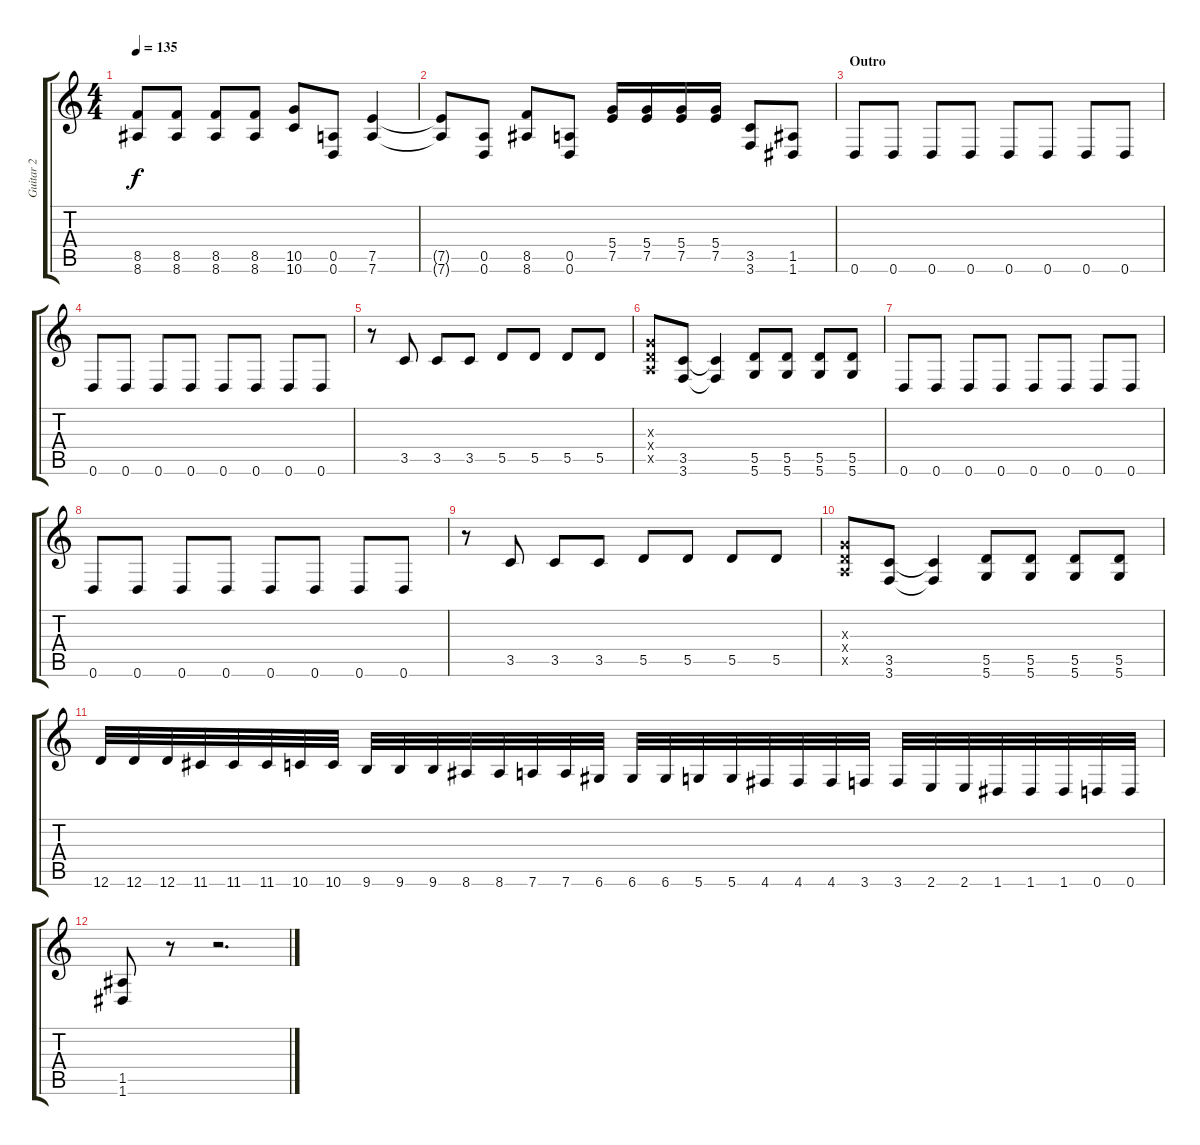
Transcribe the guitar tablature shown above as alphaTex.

\track ("Guitar 2" "Guitar 2") {instrument distortionguitar}
\staff {score tabs}
\tuning (E4 B3 G3 D3 A2 D2) {hide}
\ts (4 4)
\tempo 135
\clef g2
\ks c
(8.5 8.6).8{dy f} (8.5 8.6).8 (8.5 8.6).8 (8.5 8.6).8 (10.5 10.6).8 (0.5 0.6).8 (7.5 7.6).4 |
(7.5{t} 7.6{t}).8 (0.5 0.6).8 (8.5 8.6).8 (0.5 0.6).8 (5.4 7.5).16 (5.4 7.5).16 (5.4 7.5).16 (5.4 7.5).16 (3.5 3.6).8 (1.5 1.6).8 |
\section ("" "Outro")
0.6.8 0.6.8 0.6.8 0.6.8 0.6.8 0.6.8 0.6.8 0.6.8 |
0.6.8 0.6.8 0.6.8 0.6.8 0.6.8 0.6.8 0.6.8 0.6.8 |
r.8 3.5.8 3.5.8 3.5.8 5.5.8 5.5.8 5.5.8 5.5.8 |
(0.3{x} 0.4{x} 0.5{x}).8 (3.5 3.6).8 (3.5{t} 3.6{t}).4 (5.5 5.6).8 (5.5 5.6).8 (5.5 5.6).8 (5.5 5.6).8 |
0.6.8 0.6.8 0.6.8 0.6.8 0.6.8 0.6.8 0.6.8 0.6.8 |
0.6.8 0.6.8 0.6.8 0.6.8 0.6.8 0.6.8 0.6.8 0.6.8 |
r.8 3.5.8 3.5.8 3.5.8 5.5.8 5.5.8 5.5.8 5.5.8 |
(0.3{x} 0.4{x} 0.5{x}).8 (3.5 3.6).8 (3.5{t} 3.6{t}).4 (5.5 5.6).8 (5.5 5.6).8 (5.5 5.6).8 (5.5 5.6).8 |
12.6.32 12.6.32 12.6.32 11.6.32 11.6.32 11.6.32 10.6.32 10.6.32 9.6.32 9.6.32 9.6.32 8.6.32 8.6.32 7.6.32 7.6.32 6.6.32 6.6.32 6.6.32 5.6.32 5.6.32 4.6.32 4.6.32 4.6.32 3.6.32 3.6.32 2.6.32 2.6.32 1.6.32 1.6.32 1.6.32 0.6.32 0.6.32 |
(1.5 1.6).8 r.8 r.2{d}
